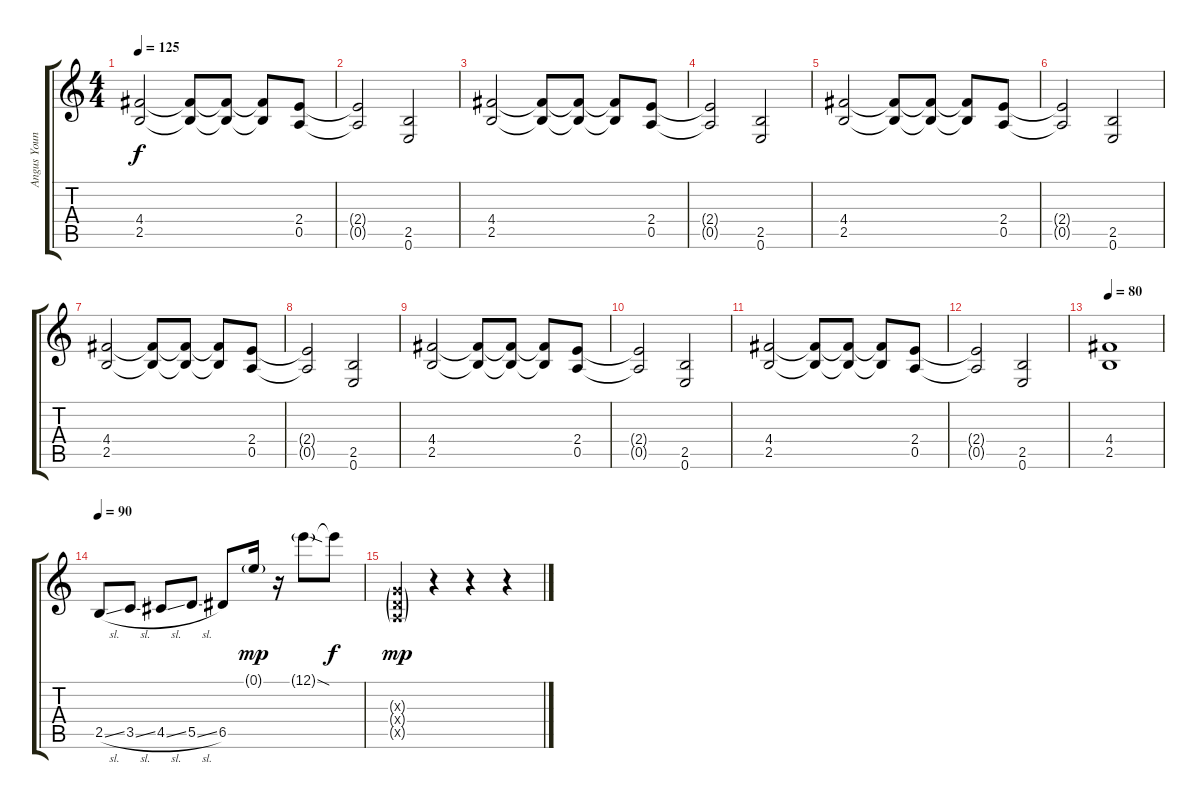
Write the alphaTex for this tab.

\track ("Angus Young" "Angus Youn") {instrument distortionguitar}
\staff {score tabs}
\tuning (E4 B3 G3 D3 A2 E2) {hide}
\ts (4 4)
\tempo 125
\clef g2
\ks c
(4.4 2.5).2{dy f} (4.4{t} 2.5{t}).8 (4.4{t} 2.5{t}).8 (4.4{t} 2.5{t}).8 (2.4 0.5).8 |
(2.4{t} 0.5{t}).2 (2.5 0.6).2 |
(4.4 2.5).2 (4.4{t} 2.5{t}).8 (4.4{t} 2.5{t}).8 (4.4{t} 2.5{t}).8 (2.4 0.5).8 |
(2.4{t} 0.5{t}).2 (2.5 0.6).2 |
(4.4 2.5).2 (4.4{t} 2.5{t}).8 (4.4{t} 2.5{t}).8 (4.4{t} 2.5{t}).8 (2.4 0.5).8 |
(2.4{t} 0.5{t}).2 (2.5 0.6).2 |
(4.4 2.5).2 (4.4{t} 2.5{t}).8 (4.4{t} 2.5{t}).8 (4.4{t} 2.5{t}).8 (2.4 0.5).8 |
(2.4{t} 0.5{t}).2 (2.5 0.6).2 |
(4.4 2.5).2 (4.4{t} 2.5{t}).8 (4.4{t} 2.5{t}).8 (4.4{t} 2.5{t}).8 (2.4 0.5).8 |
(2.4{t} 0.5{t}).2 (2.5 0.6).2 |
(4.4 2.5).2 (4.4{t} 2.5{t}).8 (4.4{t} 2.5{t}).8 (4.4{t} 2.5{t}).8 (2.4 0.5).8 |
(2.4{t} 0.5{t}).2 (2.5 0.6).2 |
\tempo 80
(4.4 2.5).1 |
\tempo 90
2.5{sl}.8 3.5{sl}.8 4.5{sl}.8 5.5{sl}.8 6.5.8 0.1{g}.16{dy mp} r.16 12.1{sod g}.8 12.1{t}.8{dy f} |
(0.3{g x} 0.4{g x} 0.5{g x}).4{dy mp} r.4 r.4 r.4
